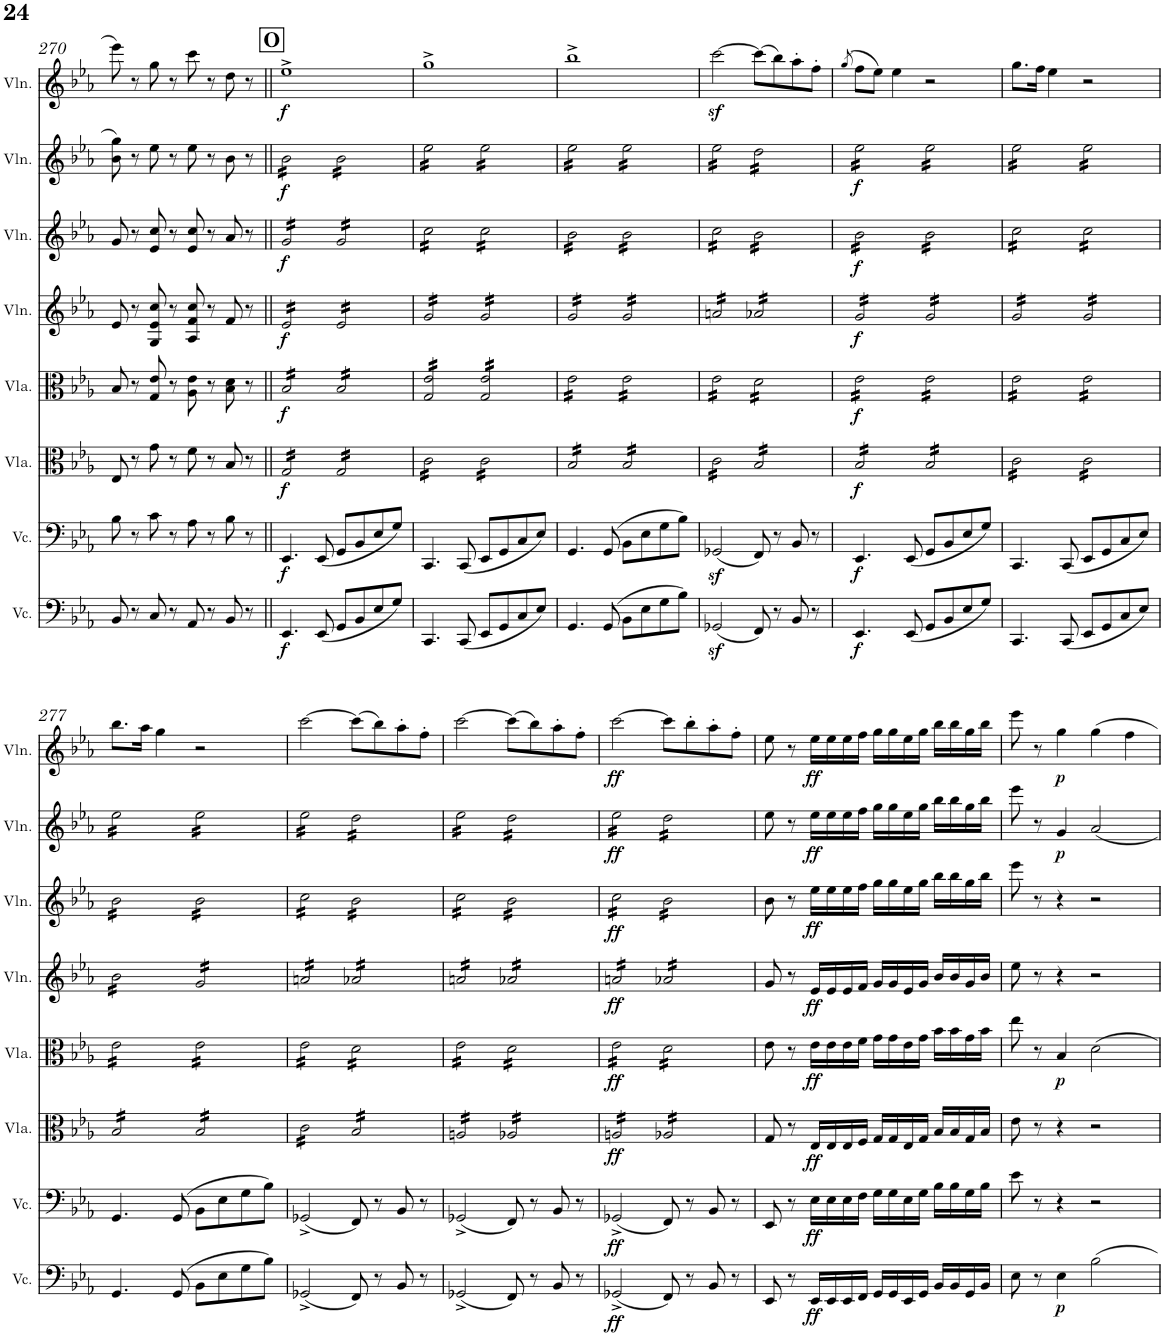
**kern	**dynam	**kern	**dynam	**kern	**dynam	**kern	**dynam	**kern	**dynam	**kern	**dynam	**kern	**dynam	**kern	**dynam
*part8	*part8	*part7	*part7	*part6	*part6	*part5	*part5	*part4	*part4	*part3	*part3	*part2	*part2	*part1	*part1
*staff8	*staff8	*staff7	*staff7	*staff6	*staff6	*staff5	*staff5	*staff4	*staff4	*staff3	*staff3	*staff2	*staff2	*staff1	*staff1
*I"Violoncello	*	*I"Violoncello	*	*I"Viola	*	*I"Viola	*	*I"Violin	*	*I"Violin	*	*I"Violin	*	*I"Violin	*
*I'Vc.	*	*I'Vc.	*	*I'Vla.	*	*I'Vla.	*	*I'Vln.	*	*I'Vln.	*	*I'Vln.	*	*I'Vln.	*
!!LO:PB:g=z
*clefF4	*	*clefF4	*	*clefC3	*	*clefC3	*	*clefG2	*	*clefG2	*	*clefG2	*	*clefG2	*
*k[b-e-a-]	*	*k[b-e-a-]	*	*k[b-e-a-]	*	*k[b-e-a-]	*	*k[b-e-a-]	*	*k[b-e-a-]	*	*k[b-e-a-]	*	*k[b-e-a-]	*
*M4/4	*	*M4/4	*	*M4/4	*	*M4/4	*	*M4/4	*	*M4/4	*	*M4/4	*	*M4/4	*
*met(c)	*	*met(c)	*	*met(c)	*	*met(c)	*	*met(c)	*	*met(c)	*	*met(c)	*	*met(c)	*
=270	=270	=270	=270	=270	=270	=270	=270	=270	=270	=270	=270	=270	=270	=270	=270
8BB-/	.	8B-\	.	8E-/	.	8B-/	.	8e-/	.	8g/	.	8b-\ 8gg\	.	8eee-\	.
8r	.	8r	.	8r	.	8r	.	8r	.	8r	.	8r	.	8r	.
8C/	.	8c\	.	8g\	.	8G/ 8e-/	.	8G/ 8e-/ 8cc/	.	8e-/ 8cc/	.	8ee-\	.	8gg\	.
8r	.	8r	.	8r	.	8r	.	8r	.	8r	.	8r	.	8r	.
8AA-/	.	8A-\	.	8f\	.	8A-\ 8e-\	.	8A-/ 8f/ 8cc/	.	8e-/ 8cc/	.	8ee-\	.	8ccc\	.
8r	.	8r	.	8r	.	8r	.	8r	.	8r	.	8r	.	8r	.
8BB-/	.	8B-\	.	8B-/	.	8B-\ 8d\	.	8f/	.	8a-/	.	8b-\	.	8dd\	.
8r	.	8r	.	8r	.	8r	.	8r	.	8r	.	8r	.	8r	.
!!LO:REH:place=s1:a:B:cj:fs=14:t=O
=271||	=271||	=271||	=271||	=271||	=271||	=271||	=271||	=271||	=271||	=271||	=271||	=271||	=271||	=271||	=271||
!	!LO:DY:b	!	!LO:DY:b	!	!LO:DY:b	!	!LO:DY:b	!	!LO:DY:b	!	!LO:DY:b	!	!LO:DY:b	!	!LO:DY:b
*	*	*	*	*tremolo	*	*	*	*	*	*	*	*	*	*	*
*	*	*	*	*	*	*tremolo	*	*	*	*	*	*	*	*	*
*	*	*	*	*	*	*	*	*tremolo	*	*	*	*	*	*	*
*	*	*	*	*	*	*	*	*	*	*tremolo	*	*	*	*	*
*	*	*	*	*	*	*	*	*	*	*	*	*tremolo	*	*	*
4.EE-/	f	4.EE-/	f	16G/LL	f	16B-/LL	f	16e-/LL	f	16g/LL	f	16b-\LL	f	1ee-^	f
.	.	.	.	16G/	.	16B-/	.	16e-/	.	16g/	.	16b-\	.	.	.
.	.	.	.	16G/	.	16B-/	.	16e-/	.	16g/	.	16b-\	.	.	.
.	.	.	.	16G/	.	16B-/	.	16e-/	.	16g/	.	16b-\	.	.	.
.	.	.	.	16G/	.	16B-/	.	16e-/	.	16g/	.	16b-\	.	.	.
.	.	.	.	16G/	.	16B-/	.	16e-/	.	16g/	.	16b-\	.	.	.
(8EE-/	.	(8EE-/	.	16G/	.	16B-/	.	16e-/	.	16g/	.	16b-\	.	.	.
.	.	.	.	16G/JJ	.	16B-/JJ	.	16e-/JJ	.	16g/JJ	.	16b-\JJ	.	.	.
8GG/L	.	8GG/L	.	16G/LL	.	16B-/LL	.	16e-/LL	.	16g/LL	.	16b-\LL	.	.	.
.	.	.	.	16G/	.	16B-/	.	16e-/	.	16g/	.	16b-\	.	.	.
8BB-/	.	8BB-/	.	16G/	.	16B-/	.	16e-/	.	16g/	.	16b-\	.	.	.
.	.	.	.	16G/	.	16B-/	.	16e-/	.	16g/	.	16b-\	.	.	.
8E-/	.	8E-/	.	16G/	.	16B-/	.	16e-/	.	16g/	.	16b-\	.	.	.
.	.	.	.	16G/	.	16B-/	.	16e-/	.	16g/	.	16b-\	.	.	.
8G/J)	.	8G/J)	.	16G/	.	16B-/	.	16e-/	.	16g/	.	16b-\	.	.	.
.	.	.	.	16G/JJ	.	16B-/JJ	.	16e-/JJ	.	16g/JJ	.	16b-\JJ	.	.	.
=272	=272	=272	=272	=272	=272	=272	=272	=272	=272	=272	=272	=272	=272	=272	=272
4.CC/	.	4.CC/	.	16c\LL	.	16G/ 16e-/LL	.	16g/LL	.	16cc\LL	.	16ee-\LL	.	1gg^	.
.	.	.	.	16c\	.	16G/ 16e-/	.	16g/	.	16cc\	.	16ee-\	.	.	.
.	.	.	.	16c\	.	16G/ 16e-/	.	16g/	.	16cc\	.	16ee-\	.	.	.
.	.	.	.	16c\	.	16G/ 16e-/	.	16g/	.	16cc\	.	16ee-\	.	.	.
.	.	.	.	16c\	.	16G/ 16e-/	.	16g/	.	16cc\	.	16ee-\	.	.	.
.	.	.	.	16c\	.	16G/ 16e-/	.	16g/	.	16cc\	.	16ee-\	.	.	.
(8CC/	.	(8CC/	.	16c\	.	16G/ 16e-/	.	16g/	.	16cc\	.	16ee-\	.	.	.
.	.	.	.	16c\JJ	.	16G/ 16e-/JJ	.	16g/JJ	.	16cc\JJ	.	16ee-\JJ	.	.	.
8EE-/L	.	8EE-/L	.	16c\LL	.	16G/ 16e-/LL	.	16g/LL	.	16cc\LL	.	16ee-\LL	.	.	.
.	.	.	.	16c\	.	16G/ 16e-/	.	16g/	.	16cc\	.	16ee-\	.	.	.
8GG/	.	8GG/	.	16c\	.	16G/ 16e-/	.	16g/	.	16cc\	.	16ee-\	.	.	.
.	.	.	.	16c\	.	16G/ 16e-/	.	16g/	.	16cc\	.	16ee-\	.	.	.
8C/	.	8C/	.	16c\	.	16G/ 16e-/	.	16g/	.	16cc\	.	16ee-\	.	.	.
.	.	.	.	16c\	.	16G/ 16e-/	.	16g/	.	16cc\	.	16ee-\	.	.	.
8E-/J)	.	8E-/J)	.	16c\	.	16G/ 16e-/	.	16g/	.	16cc\	.	16ee-\	.	.	.
.	.	.	.	16c\JJ	.	16G/ 16e-/JJ	.	16g/JJ	.	16cc\JJ	.	16ee-\JJ	.	.	.
=273	=273	=273	=273	=273	=273	=273	=273	=273	=273	=273	=273	=273	=273	=273	=273
4.GG/	.	4.GG/	.	16B-/LL	.	16e-\LL	.	16g/LL	.	16b-\LL	.	16ee-\LL	.	1bb-^	.
.	.	.	.	16B-/	.	16e-\	.	16g/	.	16b-\	.	16ee-\	.	.	.
.	.	.	.	16B-/	.	16e-\	.	16g/	.	16b-\	.	16ee-\	.	.	.
.	.	.	.	16B-/	.	16e-\	.	16g/	.	16b-\	.	16ee-\	.	.	.
.	.	.	.	16B-/	.	16e-\	.	16g/	.	16b-\	.	16ee-\	.	.	.
.	.	.	.	16B-/	.	16e-\	.	16g/	.	16b-\	.	16ee-\	.	.	.
(8GG/	.	(8GG/	.	16B-/	.	16e-\	.	16g/	.	16b-\	.	16ee-\	.	.	.
.	.	.	.	16B-/JJ	.	16e-\JJ	.	16g/JJ	.	16b-\JJ	.	16ee-\JJ	.	.	.
8BB-\L	.	8BB-\L	.	16B-/LL	.	16e-\LL	.	16g/LL	.	16b-\LL	.	16ee-\LL	.	.	.
.	.	.	.	16B-/	.	16e-\	.	16g/	.	16b-\	.	16ee-\	.	.	.
8E-\	.	8E-\	.	16B-/	.	16e-\	.	16g/	.	16b-\	.	16ee-\	.	.	.
.	.	.	.	16B-/	.	16e-\	.	16g/	.	16b-\	.	16ee-\	.	.	.
8G\	.	8G\	.	16B-/	.	16e-\	.	16g/	.	16b-\	.	16ee-\	.	.	.
.	.	.	.	16B-/	.	16e-\	.	16g/	.	16b-\	.	16ee-\	.	.	.
8B-\J)	.	8B-\J)	.	16B-/	.	16e-\	.	16g/	.	16b-\	.	16ee-\	.	.	.
.	.	.	.	16B-/JJ	.	16e-\JJ	.	16g/JJ	.	16b-\JJ	.	16ee-\JJ	.	.	.
=274	=274	=274	=274	=274	=274	=274	=274	=274	=274	=274	=274	=274	=274	=274	=274
(2GG-Xz</	.	(2GG-Xz</	.	16c\LL	.	16e-\LL	.	16an/LL	.	16cc\LL	.	16ee-\LL	.	[2cccz<\	.
.	.	.	.	16c\	.	16e-\	.	16an/	.	16cc\	.	16ee-\	.	.	.
.	.	.	.	16c\	.	16e-\	.	16an/	.	16cc\	.	16ee-\	.	.	.
.	.	.	.	16c\	.	16e-\	.	16an/	.	16cc\	.	16ee-\	.	.	.
.	.	.	.	16c\	.	16e-\	.	16an/	.	16cc\	.	16ee-\	.	.	.
.	.	.	.	16c\	.	16e-\	.	16an/	.	16cc\	.	16ee-\	.	.	.
.	.	.	.	16c\	.	16e-\	.	16an/	.	16cc\	.	16ee-\	.	.	.
.	.	.	.	16c\JJ	.	16e-\JJ	.	16an/JJ	.	16cc\JJ	.	16ee-\JJ	.	.	.
8FF/)	.	8FF/)	.	16B-/LL	.	16d\LL	.	16a-X/LL	.	16b-\LL	.	16dd\LL	.	(8ccc\L]	.
.	.	.	.	16B-/	.	16d\	.	16a-X/	.	16b-\	.	16dd\	.	.	.
8r	.	8r	.	16B-/	.	16d\	.	16a-X/	.	16b-\	.	16dd\	.	8bb-\)	.
.	.	.	.	16B-/	.	16d\	.	16a-X/	.	16b-\	.	16dd\	.	.	.
8BB-/	.	8BB-/	.	16B-/	.	16d\	.	16a-X/	.	16b-\	.	16dd\	.	8aa-'\	.
.	.	.	.	16B-/	.	16d\	.	16a-X/	.	16b-\	.	16dd\	.	.	.
8r	.	8r	.	16B-/	.	16d\	.	16a-X/	.	16b-\	.	16dd\	.	8ff'\J	.
.	.	.	.	16B-/JJ	.	16d\JJ	.	16a-X/JJ	.	16b-\JJ	.	16dd\JJ	.	.	.
=275	=275	=275	=275	=275	=275	=275	=275	=275	=275	=275	=275	=275	=275	=275	=275
.	.	.	.	.	.	.	.	.	.	.	.	.	.	(8qgg/	.
!	!LO:DY:b	!	!LO:DY:b	!	!LO:DY:b	!	!LO:DY:b	!	!LO:DY:b	!	!LO:DY:b	!	!LO:DY:b	!	!
4.EE-/	f	4.EE-/	f	16B-/LL	f	16e-\LL	f	16g/LL	f	16b-\LL	f	16ee-\LL	f	8ff\L	.
.	.	.	.	16B-/	.	16e-\	.	16g/	.	16b-\	.	16ee-\	.	.	.
.	.	.	.	16B-/	.	16e-\	.	16g/	.	16b-\	.	16ee-\	.	8ee-\J)	.
.	.	.	.	16B-/	.	16e-\	.	16g/	.	16b-\	.	16ee-\	.	.	.
.	.	.	.	16B-/	.	16e-\	.	16g/	.	16b-\	.	16ee-\	.	4ee-\	.
.	.	.	.	16B-/	.	16e-\	.	16g/	.	16b-\	.	16ee-\	.	.	.
(8EE-/	.	(8EE-/	.	16B-/	.	16e-\	.	16g/	.	16b-\	.	16ee-\	.	.	.
.	.	.	.	16B-/JJ	.	16e-\JJ	.	16g/JJ	.	16b-\JJ	.	16ee-\JJ	.	.	.
8GG/L	.	8GG/L	.	16B-/LL	.	16e-\LL	.	16g/LL	.	16b-\LL	.	16ee-\LL	.	2r	.
.	.	.	.	16B-/	.	16e-\	.	16g/	.	16b-\	.	16ee-\	.	.	.
8BB-/	.	8BB-/	.	16B-/	.	16e-\	.	16g/	.	16b-\	.	16ee-\	.	.	.
.	.	.	.	16B-/	.	16e-\	.	16g/	.	16b-\	.	16ee-\	.	.	.
8E-/	.	8E-/	.	16B-/	.	16e-\	.	16g/	.	16b-\	.	16ee-\	.	.	.
.	.	.	.	16B-/	.	16e-\	.	16g/	.	16b-\	.	16ee-\	.	.	.
8G/J)	.	8G/J)	.	16B-/	.	16e-\	.	16g/	.	16b-\	.	16ee-\	.	.	.
.	.	.	.	16B-/JJ	.	16e-\JJ	.	16g/JJ	.	16b-\JJ	.	16ee-\JJ	.	.	.
=276	=276	=276	=276	=276	=276	=276	=276	=276	=276	=276	=276	=276	=276	=276	=276
4.CC/	.	4.CC/	.	16c\LL	.	16e-\LL	.	16g/LL	.	16cc\LL	.	16ee-\LL	.	8.gg\L	.
.	.	.	.	16c\	.	16e-\	.	16g/	.	16cc\	.	16ee-\	.	.	.
.	.	.	.	16c\	.	16e-\	.	16g/	.	16cc\	.	16ee-\	.	.	.
.	.	.	.	16c\	.	16e-\	.	16g/	.	16cc\	.	16ee-\	.	16ff\Jk	.
.	.	.	.	16c\	.	16e-\	.	16g/	.	16cc\	.	16ee-\	.	4ee-\	.
.	.	.	.	16c\	.	16e-\	.	16g/	.	16cc\	.	16ee-\	.	.	.
(8CC/	.	(8CC/	.	16c\	.	16e-\	.	16g/	.	16cc\	.	16ee-\	.	.	.
.	.	.	.	16c\JJ	.	16e-\JJ	.	16g/JJ	.	16cc\JJ	.	16ee-\JJ	.	.	.
8EE-/L	.	8EE-/L	.	16c\LL	.	16e-\LL	.	16g/LL	.	16cc\LL	.	16ee-\LL	.	2r	.
.	.	.	.	16c\	.	16e-\	.	16g/	.	16cc\	.	16ee-\	.	.	.
8GG/	.	8GG/	.	16c\	.	16e-\	.	16g/	.	16cc\	.	16ee-\	.	.	.
.	.	.	.	16c\	.	16e-\	.	16g/	.	16cc\	.	16ee-\	.	.	.
8C/	.	8C/	.	16c\	.	16e-\	.	16g/	.	16cc\	.	16ee-\	.	.	.
.	.	.	.	16c\	.	16e-\	.	16g/	.	16cc\	.	16ee-\	.	.	.
8E-/J)	.	8E-/J)	.	16c\	.	16e-\	.	16g/	.	16cc\	.	16ee-\	.	.	.
.	.	.	.	16c\JJ	.	16e-\JJ	.	16g/JJ	.	16cc\JJ	.	16ee-\JJ	.	.	.
!!LO:LB:g=z
=277	=277	=277	=277	=277	=277	=277	=277	=277	=277	=277	=277	=277	=277	=277	=277
4.GG/	.	4.GG/	.	16B-/LL	.	16e-\LL	.	16b-\LL	.	16b-\LL	.	16ee-\LL	.	8.bb-\L	.
.	.	.	.	16B-/	.	16e-\	.	16b-\	.	16b-\	.	16ee-\	.	.	.
.	.	.	.	16B-/	.	16e-\	.	16b-\	.	16b-\	.	16ee-\	.	.	.
.	.	.	.	16B-/	.	16e-\	.	16b-\	.	16b-\	.	16ee-\	.	16aa-\Jk	.
.	.	.	.	16B-/	.	16e-\	.	16b-\	.	16b-\	.	16ee-\	.	4gg\	.
.	.	.	.	16B-/	.	16e-\	.	16b-\	.	16b-\	.	16ee-\	.	.	.
(8GG/	.	(8GG/	.	16B-/	.	16e-\	.	16b-\	.	16b-\	.	16ee-\	.	.	.
.	.	.	.	16B-/JJ	.	16e-\JJ	.	16b-\JJ	.	16b-\JJ	.	16ee-\JJ	.	.	.
8BB-\L	.	8BB-\L	.	16B-/LL	.	16e-\LL	.	16g/LL	.	16b-\LL	.	16ee-\LL	.	2r	.
.	.	.	.	16B-/	.	16e-\	.	16g/	.	16b-\	.	16ee-\	.	.	.
8E-\	.	8E-\	.	16B-/	.	16e-\	.	16g/	.	16b-\	.	16ee-\	.	.	.
.	.	.	.	16B-/	.	16e-\	.	16g/	.	16b-\	.	16ee-\	.	.	.
8G\	.	8G\	.	16B-/	.	16e-\	.	16g/	.	16b-\	.	16ee-\	.	.	.
.	.	.	.	16B-/	.	16e-\	.	16g/	.	16b-\	.	16ee-\	.	.	.
8B-\J)	.	8B-\J)	.	16B-/	.	16e-\	.	16g/	.	16b-\	.	16ee-\	.	.	.
.	.	.	.	16B-/JJ	.	16e-\JJ	.	16g/JJ	.	16b-\JJ	.	16ee-\JJ	.	.	.
=278	=278	=278	=278	=278	=278	=278	=278	=278	=278	=278	=278	=278	=278	=278	=278
(2GG-X^/	.	(2GG-X^/	.	16c\LL	.	16e-\LL	.	16an/LL	.	16cc\LL	.	16ee-\LL	.	[2ccc\	.
.	.	.	.	16c\	.	16e-\	.	16an/	.	16cc\	.	16ee-\	.	.	.
.	.	.	.	16c\	.	16e-\	.	16an/	.	16cc\	.	16ee-\	.	.	.
.	.	.	.	16c\	.	16e-\	.	16an/	.	16cc\	.	16ee-\	.	.	.
.	.	.	.	16c\	.	16e-\	.	16an/	.	16cc\	.	16ee-\	.	.	.
.	.	.	.	16c\	.	16e-\	.	16an/	.	16cc\	.	16ee-\	.	.	.
.	.	.	.	16c\	.	16e-\	.	16an/	.	16cc\	.	16ee-\	.	.	.
.	.	.	.	16c\JJ	.	16e-\JJ	.	16an/JJ	.	16cc\JJ	.	16ee-\JJ	.	.	.
8FF/)	.	8FF/)	.	16B-/LL	.	16d\LL	.	16a-X/LL	.	16b-\LL	.	16dd\LL	.	(8ccc\L]	.
.	.	.	.	16B-/	.	16d\	.	16a-X/	.	16b-\	.	16dd\	.	.	.
8r	.	8r	.	16B-/	.	16d\	.	16a-X/	.	16b-\	.	16dd\	.	8bb-\)	.
.	.	.	.	16B-/	.	16d\	.	16a-X/	.	16b-\	.	16dd\	.	.	.
8BB-/	.	8BB-/	.	16B-/	.	16d\	.	16a-X/	.	16b-\	.	16dd\	.	8aa-'\	.
.	.	.	.	16B-/	.	16d\	.	16a-X/	.	16b-\	.	16dd\	.	.	.
8r	.	8r	.	16B-/	.	16d\	.	16a-X/	.	16b-\	.	16dd\	.	8ff'\J	.
.	.	.	.	16B-/JJ	.	16d\JJ	.	16a-X/JJ	.	16b-\JJ	.	16dd\JJ	.	.	.
=279	=279	=279	=279	=279	=279	=279	=279	=279	=279	=279	=279	=279	=279	=279	=279
(2GG-X^/	.	(2GG-X^/	.	16An/LL	.	16e-\LL	.	16an/LL	.	16cc\LL	.	16ee-\LL	.	[2ccc\	.
.	.	.	.	16An/	.	16e-\	.	16an/	.	16cc\	.	16ee-\	.	.	.
.	.	.	.	16An/	.	16e-\	.	16an/	.	16cc\	.	16ee-\	.	.	.
.	.	.	.	16An/	.	16e-\	.	16an/	.	16cc\	.	16ee-\	.	.	.
.	.	.	.	16An/	.	16e-\	.	16an/	.	16cc\	.	16ee-\	.	.	.
.	.	.	.	16An/	.	16e-\	.	16an/	.	16cc\	.	16ee-\	.	.	.
.	.	.	.	16An/	.	16e-\	.	16an/	.	16cc\	.	16ee-\	.	.	.
.	.	.	.	16An/JJ	.	16e-\JJ	.	16an/JJ	.	16cc\JJ	.	16ee-\JJ	.	.	.
8FF/)	.	8FF/)	.	16A-X/LL	.	16d\LL	.	16a-X/LL	.	16b-\LL	.	16dd\LL	.	(8ccc\L]	.
.	.	.	.	16A-X/	.	16d\	.	16a-X/	.	16b-\	.	16dd\	.	.	.
8r	.	8r	.	16A-X/	.	16d\	.	16a-X/	.	16b-\	.	16dd\	.	8bb-\)	.
.	.	.	.	16A-X/	.	16d\	.	16a-X/	.	16b-\	.	16dd\	.	.	.
8BB-/	.	8BB-/	.	16A-X/	.	16d\	.	16a-X/	.	16b-\	.	16dd\	.	8aa-'\	.
.	.	.	.	16A-X/	.	16d\	.	16a-X/	.	16b-\	.	16dd\	.	.	.
8r	.	8r	.	16A-X/	.	16d\	.	16a-X/	.	16b-\	.	16dd\	.	8ff'\J	.
.	.	.	.	16A-X/JJ	.	16d\JJ	.	16a-X/JJ	.	16b-\JJ	.	16dd\JJ	.	.	.
=280	=280	=280	=280	=280	=280	=280	=280	=280	=280	=280	=280	=280	=280	=280	=280
!	!LO:DY:b	!	!LO:DY:b	!	!LO:DY:b	!	!LO:DY:b	!	!LO:DY:b	!	!LO:DY:b	!	!LO:DY:b	!	!LO:DY:b
(2GG-X^/	ff	(2GG-X^/	ff	16An/LL	ff	16e-\LL	ff	16an/LL	ff	16cc\LL	ff	16ee-\LL	ff	[2ccc\	ff
.	.	.	.	16An/	.	16e-\	.	16an/	.	16cc\	.	16ee-\	.	.	.
.	.	.	.	16An/	.	16e-\	.	16an/	.	16cc\	.	16ee-\	.	.	.
.	.	.	.	16An/	.	16e-\	.	16an/	.	16cc\	.	16ee-\	.	.	.
.	.	.	.	16An/	.	16e-\	.	16an/	.	16cc\	.	16ee-\	.	.	.
.	.	.	.	16An/	.	16e-\	.	16an/	.	16cc\	.	16ee-\	.	.	.
.	.	.	.	16An/	.	16e-\	.	16an/	.	16cc\	.	16ee-\	.	.	.
.	.	.	.	16An/JJ	.	16e-\JJ	.	16an/JJ	.	16cc\JJ	.	16ee-\JJ	.	.	.
8FF/)	.	8FF/)	.	16A-X/LL	.	16d\LL	.	16a-X/LL	.	16b-\LL	.	16dd\LL	.	8ccc\L]	.
.	.	.	.	16A-X/	.	16d\	.	16a-X/	.	16b-\	.	16dd\	.	.	.
8r	.	8r	.	16A-X/	.	16d\	.	16a-X/	.	16b-\	.	16dd\	.	8bb-'\	.
.	.	.	.	16A-X/	.	16d\	.	16a-X/	.	16b-\	.	16dd\	.	.	.
8BB-/	.	8BB-/	.	16A-X/	.	16d\	.	16a-X/	.	16b-\	.	16dd\	.	8aa-'\	.
.	.	.	.	16A-X/	.	16d\	.	16a-X/	.	16b-\	.	16dd\	.	.	.
8r	.	8r	.	16A-X/	.	16d\	.	16a-X/	.	16b-\	.	16dd\	.	8ff'\J	.
.	.	.	.	16A-X/JJ	.	16d\JJ	.	16a-X/JJ	.	16b-\JJ	.	16dd\JJ	.	.	.
*	*	*	*	*	*	*	*	*	*	*	*	*Xtremolo	*	*	*
*	*	*	*	*	*	*	*	*	*	*Xtremolo	*	*	*	*	*
*	*	*	*	*	*	*	*	*Xtremolo	*	*	*	*	*	*	*
*	*	*	*	*	*	*Xtremolo	*	*	*	*	*	*	*	*	*
*	*	*	*	*Xtremolo	*	*	*	*	*	*	*	*	*	*	*
=281	=281	=281	=281	=281	=281	=281	=281	=281	=281	=281	=281	=281	=281	=281	=281
8EE-/	.	8EE-/	.	8G/	.	8e-\	.	8g/	.	8b-\	.	8ee-\	.	8ee-\	.
8r	.	8r	.	8r	.	8r	.	8r	.	8r	.	8r	.	8r	.
!	!LO:DY:b	!	!LO:DY:b	!	!LO:DY:b	!	!LO:DY:b	!	!LO:DY:b	!	!LO:DY:b	!	!LO:DY:b	!	!LO:DY:b
16EE-/LL	ff	16E-\LL	ff	16E-/LL	ff	16e-\LL	ff	16e-/LL	ff	16ee-\LL	ff	16ee-\LL	ff	16ee-\LL	ff
16EE-/	.	16E-\	.	16E-/	.	16e-\	.	16e-/	.	16ee-\	.	16ee-\	.	16ee-\	.
16EE-/	.	16E-\	.	16E-/	.	16e-\	.	16e-/	.	16ee-\	.	16ee-\	.	16ee-\	.
16FF/JJ	.	16F\JJ	.	16F/JJ	.	16f\JJ	.	16f/JJ	.	16ff\JJ	.	16ff\JJ	.	16ff\JJ	.
16GG/LL	.	16G\LL	.	16G/LL	.	16g\LL	.	16g/LL	.	16gg\LL	.	16gg\LL	.	16gg\LL	.
16GG/	.	16G\	.	16G/	.	16g\	.	16g/	.	16gg\	.	16gg\	.	16gg\	.
16EE-/	.	16E-\	.	16E-/	.	16e-\	.	16e-/	.	16ee-\	.	16ee-\	.	16ee-\	.
16GG/JJ	.	16G\JJ	.	16G/JJ	.	16g\JJ	.	16g/JJ	.	16gg\JJ	.	16gg\JJ	.	16gg\JJ	.
16BB-/LL	.	16B-\LL	.	16B-/LL	.	16b-\LL	.	16b-/LL	.	16bb-\LL	.	16bb-\LL	.	16bb-\LL	.
16BB-/	.	16B-\	.	16B-/	.	16b-\	.	16b-/	.	16bb-\	.	16bb-\	.	16bb-\	.
16GG/	.	16G\	.	16G/	.	16g\	.	16g/	.	16gg\	.	16gg\	.	16gg\	.
16BB-/JJ	.	16B-\JJ	.	16B-/JJ	.	16b-\JJ	.	16b-/JJ	.	16bb-\JJ	.	16bb-\JJ	.	16bb-\JJ	.
=282	=282	=282	=282	=282	=282	=282	=282	=282	=282	=282	=282	=282	=282	=282	=282
8E-\	.	8e-\	.	8e-\	.	8ee-\	.	8ee-\	.	8eee-\	.	8eee-\	.	8eee-\	.
8r	.	8r	.	8r	.	8r	.	8r	.	8r	.	8r	.	8r	.
!	!LO:DY:b	!	!	!	!	!	!LO:DY:b	!	!	!	!	!	!LO:DY:b	!	!LO:DY:b
4E-\	p	4r	.	4r	.	4B-/	p	4r	.	4r	.	4g/	p	4gg\	p
2B-\	.	2r	.	2r	.	2d\	.	2r	.	2r	.	2a-/	.	4gg\	.
.	.	.	.	.	.	.	.	.	.	.	.	.	.	4ff\	.
=	=	=	=	=	=	=	=	=	=	=	=	=	=	=	=
*-	*-	*-	*-	*-	*-	*-	*-	*-	*-	*-	*-	*-	*-	*-	*-
